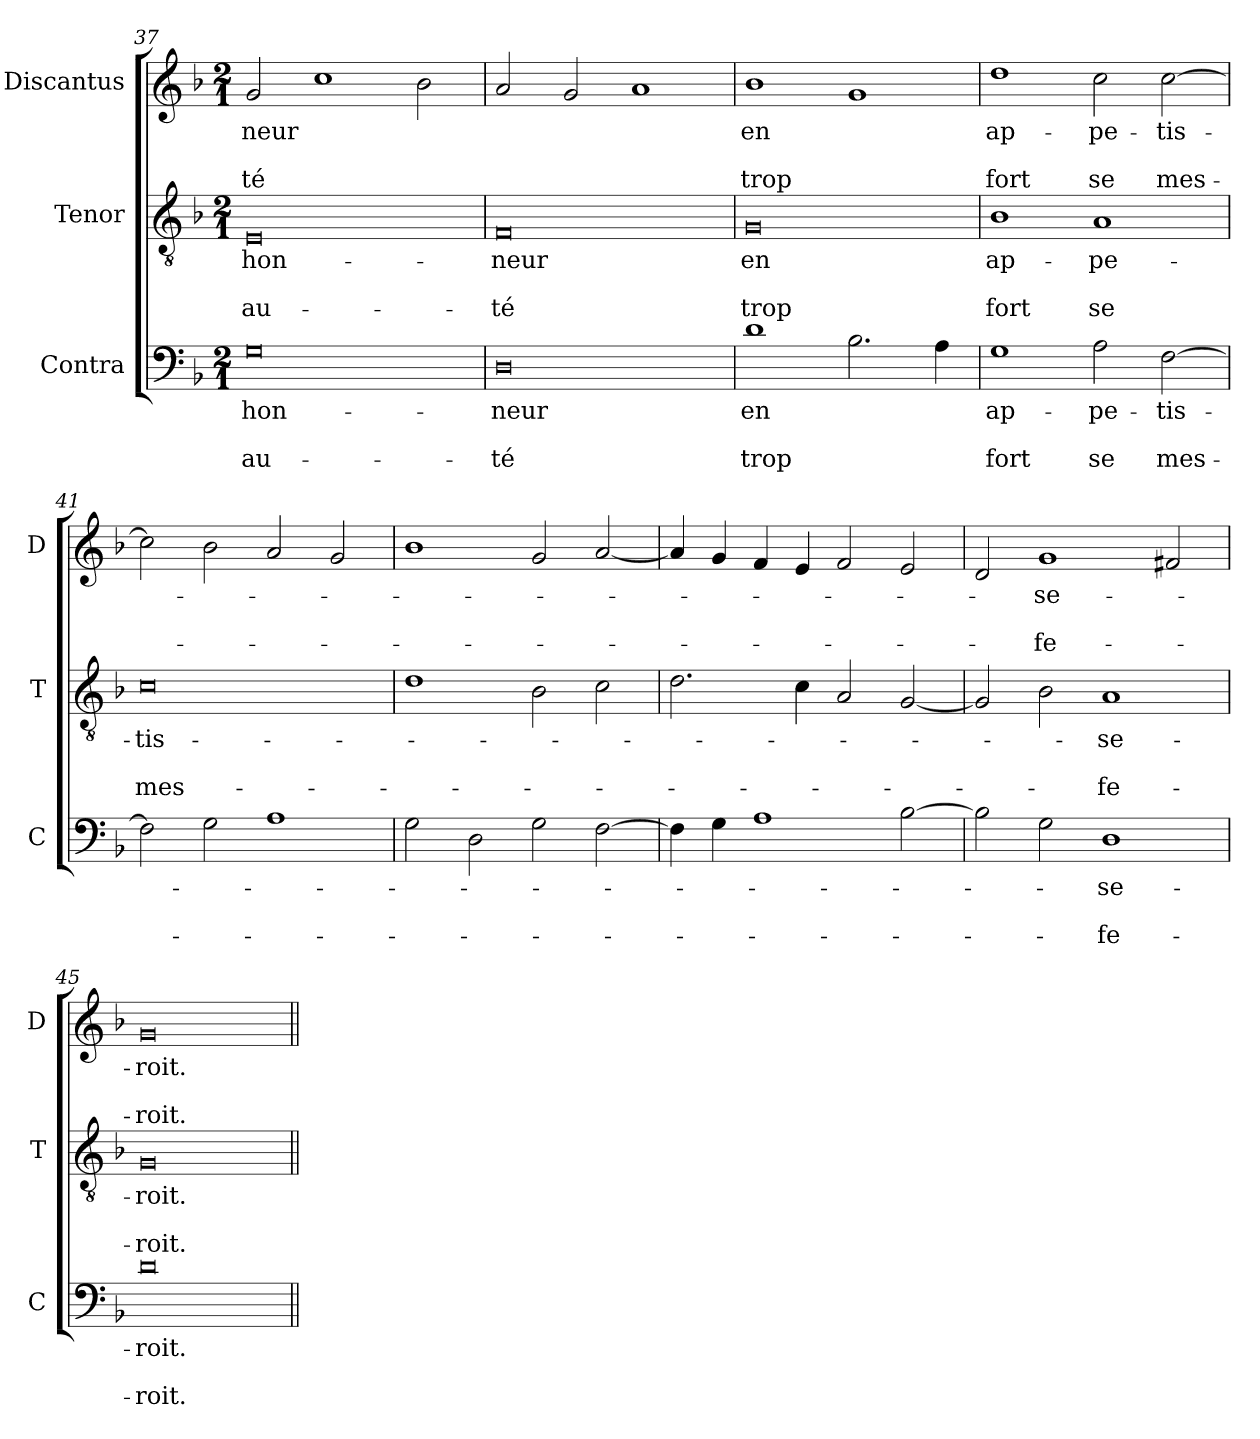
**kern	**text	**text	**text	**kern	**text	**text	**text	**kern	**text	**text	**text
*part3	*part3	*part3	*part3	*part2	*part2	*part2	*part2	*part1	*part1	*part1	*part1
*staff3	*staff3	*staff3	*staff3	*staff2	*staff2	*staff2	*staff2	*staff1	*staff1	*staff1	*staff1
*I"Contra	*	*	*	*I"Tenor	*	*	*	*I"Discantus	*	*	*
*I'C	*	*	*	*I'T	*	*	*	*I'D	*	*	*
*clefF4	*	*	*	*clefGv2	*	*	*	*clefG2	*	*	*
*k[b-]	*	*	*	*k[b-]	*	*	*	*k[b-]	*	*	*
*M2/1	*	*	*	*M2/1	*	*	*	*M2/1	*	*	*
=37	=37	=37	=37	=37	=37	=37	=37	=37	=37	=37	=37
0G	hon-	.	-au-	0E	hon-	.	-au-	2g/	-neur	.	-té
.	.	.	.	.	.	.	.	1cc	.	.	.
.	.	.	.	.	.	.	.	2b-\	.	.	.
=38	=38	=38	=38	=38	=38	=38	=38	=38	=38	=38	=38
0D	-neur	.	-té	0F	-neur	.	-té	2a/	.	.	.
.	.	.	.	.	.	.	.	2g/	.	.	.
.	.	.	.	.	.	.	.	1a	.	.	.
=39	=39	=39	=39	=39	=39	=39	=39	=39	=39	=39	=39
1d	en	.	trop	0G	en	.	trop	1b-	en	.	trop
2.B-\	.	.	.	.	.	.	.	1g	.	.	.
4A\	.	.	.	.	.	.	.	.	.	.	.
=40	=40	=40	=40	=40	=40	=40	=40	=40	=40	=40	=40
1G	ap-	.	fort	1B-	ap-	.	fort	1dd	ap-	.	fort
2A\	-pe-	.	se	1A	-pe-	.	se	2cc\	-pe-	.	se
[2F\	-tis-	.	mes-	.	.	.	.	[2cc\	-tis-	.	mes-
=41	=41	=41	=41	=41	=41	=41	=41	=41	=41	=41	=41
2F\]	.	.	.	0c	-tis-	.	mes-	2cc\]	.	.	.
2G\	.	.	.	.	.	.	.	2b-\	.	.	.
1A	.	.	.	.	.	.	.	2a/	.	.	.
.	.	.	.	.	.	.	.	2g/	.	.	.
=42	=42	=42	=42	=42	=42	=42	=42	=42	=42	=42	=42
2G\	.	.	.	1d	.	.	.	1b-	.	.	.
2D\	.	.	.	.	.	.	.	.	.	.	.
2G\	.	.	.	2B-\	.	.	.	2g/	.	.	.
[2F\	.	.	.	2c\	.	.	.	[2a/	.	.	.
=43	=43	=43	=43	=43	=43	=43	=43	=43	=43	=43	=43
4F\]	.	.	.	2.d\	.	.	.	4a/]	.	.	.
4G\	.	.	.	.	.	.	.	4g/	.	.	.
1A	.	.	.	.	.	.	.	4f/	.	.	.
.	.	.	.	4c\	.	.	.	4e/	.	.	.
.	.	.	.	2A/	.	.	.	2f/	.	.	.
[2B-\	.	.	.	[2G/	.	.	.	2e/	.	.	.
=44	=44	=44	=44	=44	=44	=44	=44	=44	=44	=44	=44
2B-\]	.	.	.	2G/]	.	.	.	2d/	.	.	.
2G\	.	.	.	2B-\	.	.	.	1g	-se-	.	-fe-
1D	-se-	.	-fe-	1A	-se-	.	-fe-	.	.	.	.
.	.	.	.	.	.	.	.	2f#X/	.	.	.
=45	=45	=45	=45	=45	=45	=45	=45	=45	=45	=45	=45
0d	-roit.	.	-roit.	0G	-roit.	.	-roit.	0g	-roit.	.	-roit.
=||	=||	=||	=||	=||	=||	=||	=||	=||	=||	=||	=||
*-	*-	*-	*-	*-	*-	*-	*-	*-	*-	*-	*-
